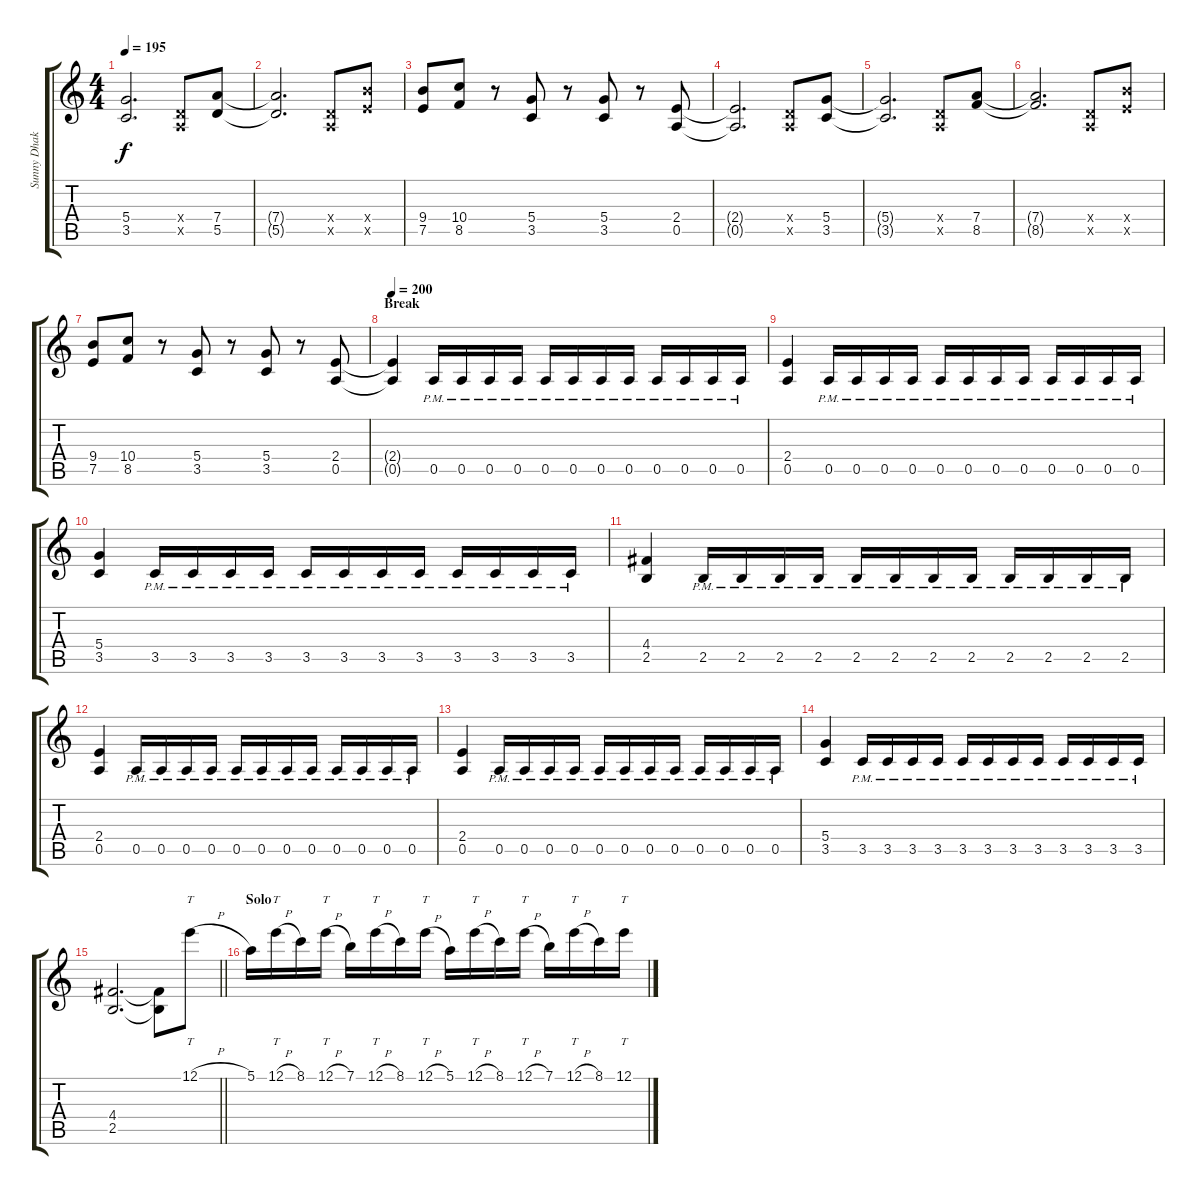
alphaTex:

\track ("Sunny Dhak" "Sunny Dhak") {instrument distortionguitar}
\staff {score tabs}
\tuning (E4 B3 G3 D3 A2 E2) {hide}
\ts (4 4)
\tempo 195
\clef g2
\ks c
(5.4{t} 3.5{t}).2{d dy f} (0.4{x} 0.5{x}).8 (7.4 5.5).8 |
(7.4{t} 5.5{t}).2{d} (0.4{x} 0.5{x}).8 (9.4{x} 7.5{x}).8 |
(9.4 7.5).8 (10.4 8.5).8 r.8 (5.4 3.5).8 r.8 (5.4 3.5).8 r.8 (2.4 0.5).8 |
(2.4{t} 0.5{t}).2{d} (0.4{x} 0.5{x}).8 (5.4 3.5).8 |
(5.4{t} 3.5{t}).2{d} (0.4{x} 0.5{x}).8 (7.4 8.5).8 |
(7.4{t} 8.5{t}).2{d} (0.4{x} 0.5{x}).8 (9.4{x} 7.5{x}).8 |
(9.4 7.5).8 (10.4 8.5).8 r.8 (5.4 3.5).8 r.8 (5.4 3.5).8 r.8 (2.4 0.5).8 |
\section ("" "Break")
\tempo 200
(2.4{t} 0.5{t}).4 0.5{pm}.16 0.5{pm}.16 0.5{pm}.16 0.5{pm}.16 0.5{pm}.16 0.5{pm}.16 0.5{pm}.16 0.5{pm}.16 0.5{pm}.16 0.5{pm}.16 0.5{pm}.16 0.5{pm}.16 |
(2.4 0.5).4 0.5{pm}.16 0.5{pm}.16 0.5{pm}.16 0.5{pm}.16 0.5{pm}.16 0.5{pm}.16 0.5{pm}.16 0.5{pm}.16 0.5{pm}.16 0.5{pm}.16 0.5{pm}.16 0.5{pm}.16 |
(5.4 3.5).4 3.5{pm}.16 3.5{pm}.16 3.5{pm}.16 3.5{pm}.16 3.5{pm}.16 3.5{pm}.16 3.5{pm}.16 3.5{pm}.16 3.5{pm}.16 3.5{pm}.16 3.5{pm}.16 3.5{pm}.16 |
(4.4 2.5).4 2.5{pm}.16 2.5{pm}.16 2.5{pm}.16 2.5{pm}.16 2.5{pm}.16 2.5{pm}.16 2.5{pm}.16 2.5{pm}.16 2.5{pm}.16 2.5{pm}.16 2.5{pm}.16 2.5{pm}.16 |
(2.4 0.5).4 0.5{pm}.16 0.5{pm}.16 0.5{pm}.16 0.5{pm}.16 0.5{pm}.16 0.5{pm}.16 0.5{pm}.16 0.5{pm}.16 0.5{pm}.16 0.5{pm}.16 0.5{pm}.16 0.5{pm}.16 |
(2.4 0.5).4 0.5{pm}.16 0.5{pm}.16 0.5{pm}.16 0.5{pm}.16 0.5{pm}.16 0.5{pm}.16 0.5{pm}.16 0.5{pm}.16 0.5{pm}.16 0.5{pm}.16 0.5{pm}.16 0.5{pm}.16 |
(5.4 3.5).4 3.5{pm}.16 3.5{pm}.16 3.5{pm}.16 3.5{pm}.16 3.5{pm}.16 3.5{pm}.16 3.5{pm}.16 3.5{pm}.16 3.5{pm}.16 3.5{pm}.16 3.5{pm}.16 3.5{pm}.16 |
\barLineRight lightlight
(4.4 2.5).2{d} (4.4{t} 2.5{t}).8 12.1{h}.8{tt} |
\section ("" "Solo")
5.1.16 12.1{h}.16{tt} 8.1.16 12.1{h}.16{tt} 7.1.16 12.1{h}.16{tt} 8.1.16 12.1{h}.16{tt} 5.1.16 12.1{h}.16{tt} 8.1.16 12.1{h}.16{tt} 7.1.16 12.1{h}.16{tt} 8.1.16 12.1{h}.16{tt}
